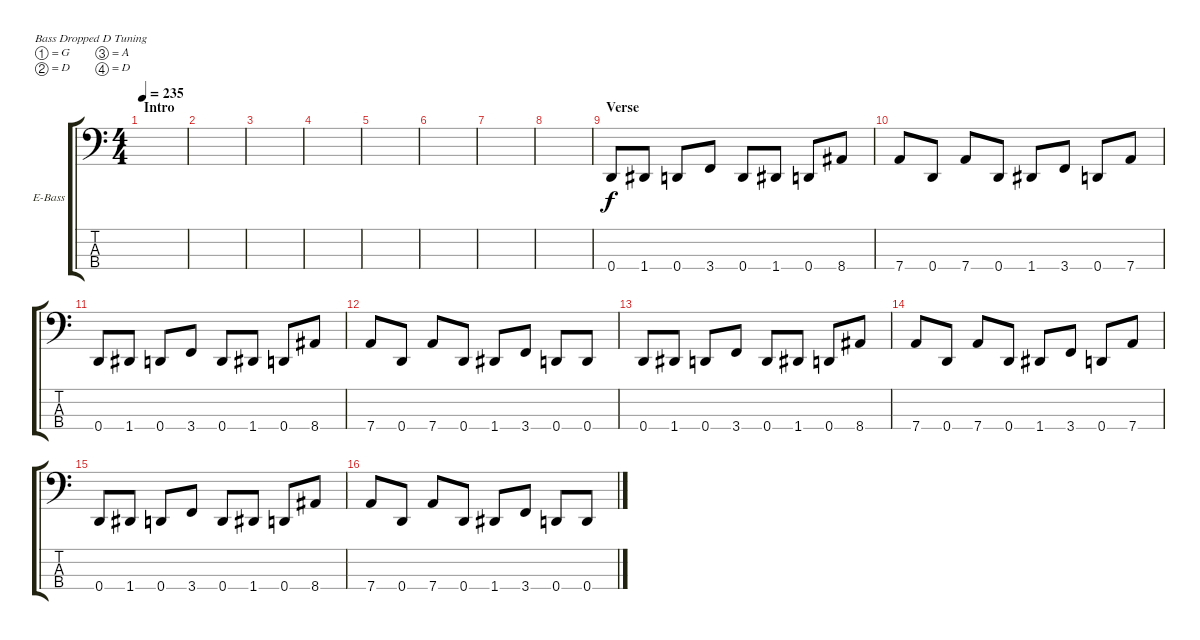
\defaultSystemsLayout 4
\bracketExtendMode groupsimilarinstruments
\firstSystemTrackNameOrientation horizontal
\otherSystemsTrackNameOrientation horizontal
\track ("Electric Bass" "E-Bass") {instrument electricbassfinger}
\staff {score tabs}
\tuning (G2 D2 A1 D1)
\ts (4 4)
\section ("" "Intro")
\tempo 235
\clef f4
\ks c
|
|
|
|
|
|
|
|
\section ("" "Verse")
0.4.8 1.4.8 0.4.8 3.4.8 0.4.8 1.4.8 0.4.8 8.4.8 |
7.4.8 0.4.8 7.4.8 0.4.8 1.4.8 3.4.8 0.4.8 7.4.8 |
0.4.8 1.4.8 0.4.8 3.4.8 0.4.8 1.4.8 0.4.8 8.4.8 |
7.4.8 0.4.8 7.4.8 0.4.8 1.4.8 3.4.8 0.4.8 0.4.8 |
0.4.8 1.4.8 0.4.8 3.4.8 0.4.8 1.4.8 0.4.8 8.4.8 |
7.4.8 0.4.8 7.4.8 0.4.8 1.4.8 3.4.8 0.4.8 7.4.8 |
0.4.8 1.4.8 0.4.8 3.4.8 0.4.8 1.4.8 0.4.8 8.4.8 |
7.4.8 0.4.8 7.4.8 0.4.8 1.4.8 3.4.8 0.4.8 0.4.8
